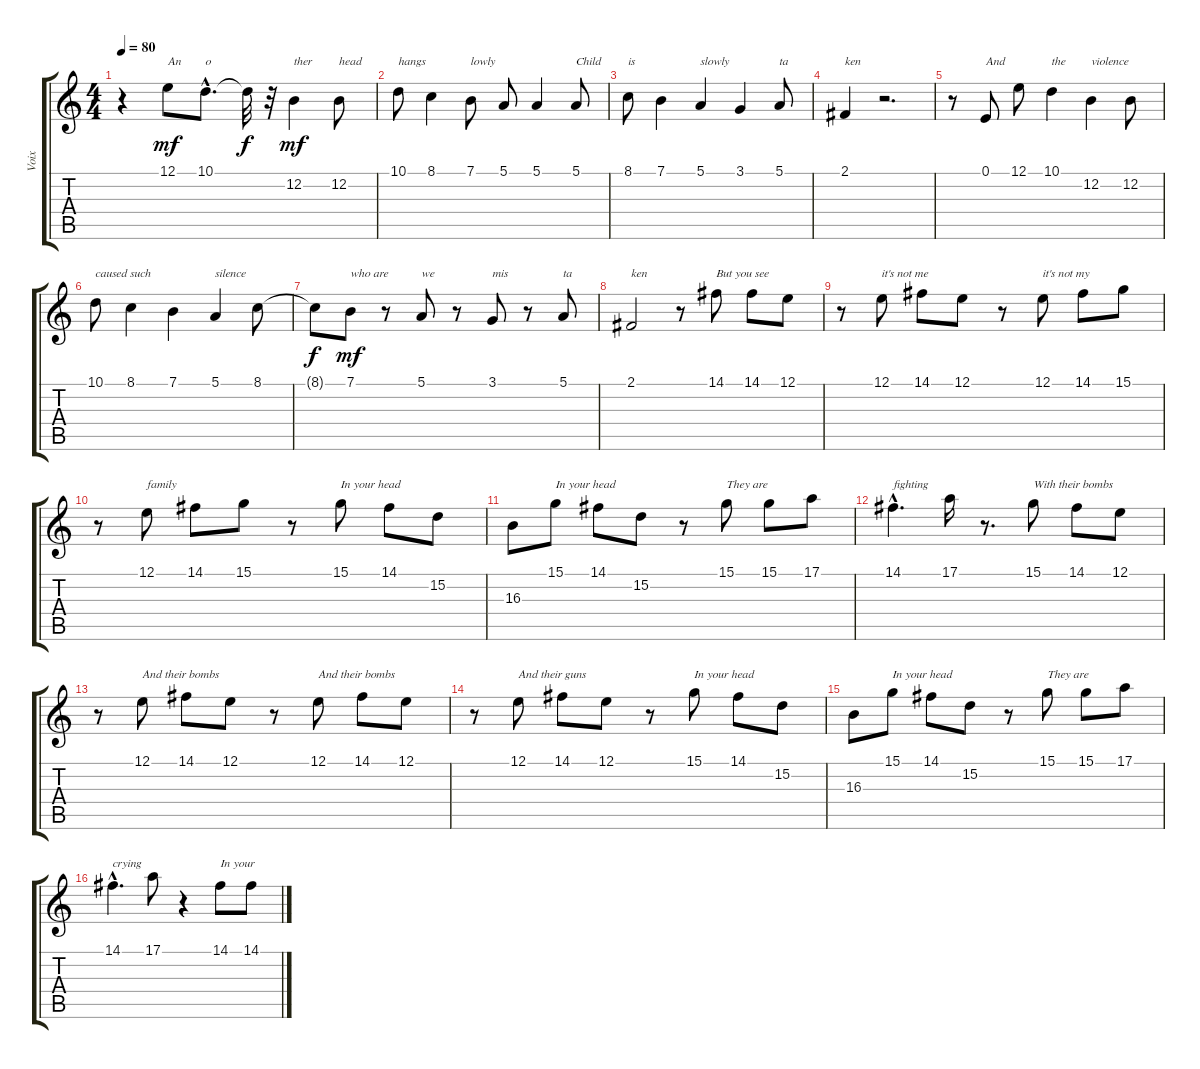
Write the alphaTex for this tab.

\track ("Voix" "Voix") {instrument lead6voice}
\staff {score tabs}
\tuning (E4 B3 G3 D3 A2 E2) {hide}
\ts (4 4)
\tempo 80
\clef g2
\ks c
r.4{dy mf} 12.1.8{txt "An"} 10.1{hac}.8{d txt "o"} 10.1{t}.32{dy f} r.32 12.2.4{txt "ther" dy mf} 12.2.8{txt "head"} |
10.1.8{txt "hangs"} 8.1.4 7.1.8{txt "lowly"} 5.1.8 5.1.4 5.1.8{txt "Child"} |
8.1.8{txt "is"} 7.1.4 5.1.4{txt "slowly"} 3.1.4 5.1.8{txt "ta"} |
2.1.4{txt "ken"} r.2{d} |
r.8 0.1.8{txt "And"} 12.1.8 10.1.4{txt "the"} 12.2.4{txt "violence"} 12.2.8 |
10.1.8{txt "caused such"} 8.1.4 7.1.4 5.1.4{txt "silence"} 8.1.8 |
8.1{t}.8{dy f} 7.1.8{txt "who are" dy mf} r.8 5.1.8{txt "we"} r.8 3.1.8{txt "mis"} r.8 5.1.8{txt "ta"} |
2.1.2{txt "ken"} r.8 14.1.8{txt "But you see"} 14.1.8 12.1.8 |
r.8 12.1.8{txt "it's not me"} 14.1.8 12.1.8 r.8 12.1.8{txt "it's not my"} 14.1.8 15.1.8 |
r.8 12.1.8{txt "family"} 14.1.8 15.1.8 r.8 15.1.8{txt "In your head"} 14.1.8 15.2.8 |
16.3.8 15.1.8{txt "In your head"} 14.1.8 15.2.8 r.8 15.1.8{txt "They are"} 15.1.8 17.1.8 |
14.1{hac}.4{d txt "fighting"} 17.1.16 r.8{d} 15.1.8{txt "With their bombs"} 14.1.8 12.1.8 |
r.8 12.1.8{txt "And their bombs"} 14.1.8 12.1.8 r.8 12.1.8{txt "And their bombs"} 14.1.8 12.1.8 |
r.8 12.1.8{txt "And their guns"} 14.1.8 12.1.8 r.8 15.1.8{txt "In your head"} 14.1.8 15.2.8 |
16.3.8 15.1.8{txt "In your head"} 14.1.8 15.2.8 r.8 15.1.8{txt "They are"} 15.1.8 17.1.8 |
14.1{hac}.4{d txt "crying"} 17.1.8 r.4 14.1.8{txt "In your" volume 16} 14.1.8
